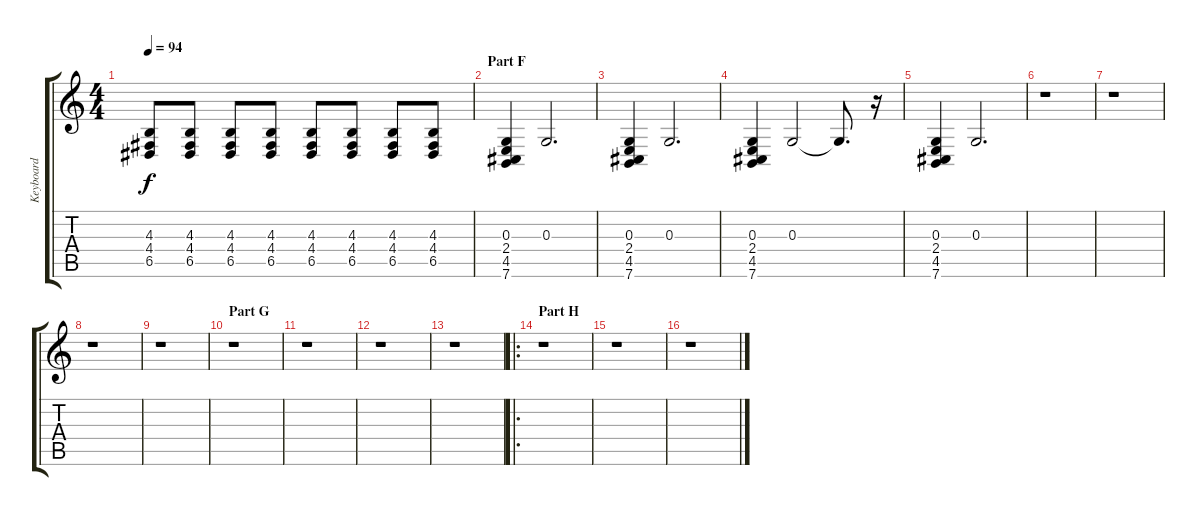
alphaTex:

\track ("Keyboard" "Keyboard") {instrument lead5charang}
\staff {score tabs}
\tuning (E4 B3 G3 D3 A2 E2) {hide}
\ts (4 4)
\tempo 94
\clef g2
\ks c
(4.3 4.4 6.5).8{dy f} (4.3 4.4 6.5).8 (4.3 4.4 6.5).8 (4.3 4.4 6.5).8 (4.3 4.4 6.5).8 (4.3 4.4 6.5).8 (4.3 4.4 6.5).8 (4.3 4.4 6.5).8 |
\section ("" "Part F")
(0.3 2.4 4.5 7.6).4 0.3.2{d} |
(0.3 2.4 4.5 7.6).4 0.3.2{d} |
(0.3 2.4 4.5 7.6).4 0.3.2 0.3{t}.8{d} r.16 |
(0.3 2.4 4.5 7.6).4 0.3.2{d} |
r.1 |
r.1 |
r.1 |
r.1 |
\section ("" "Part G")
r.1 |
r.1 |
r.1 |
r.1 |
\ro
\section ("" "Part H")
r.1 |
r.1 |
r.1
